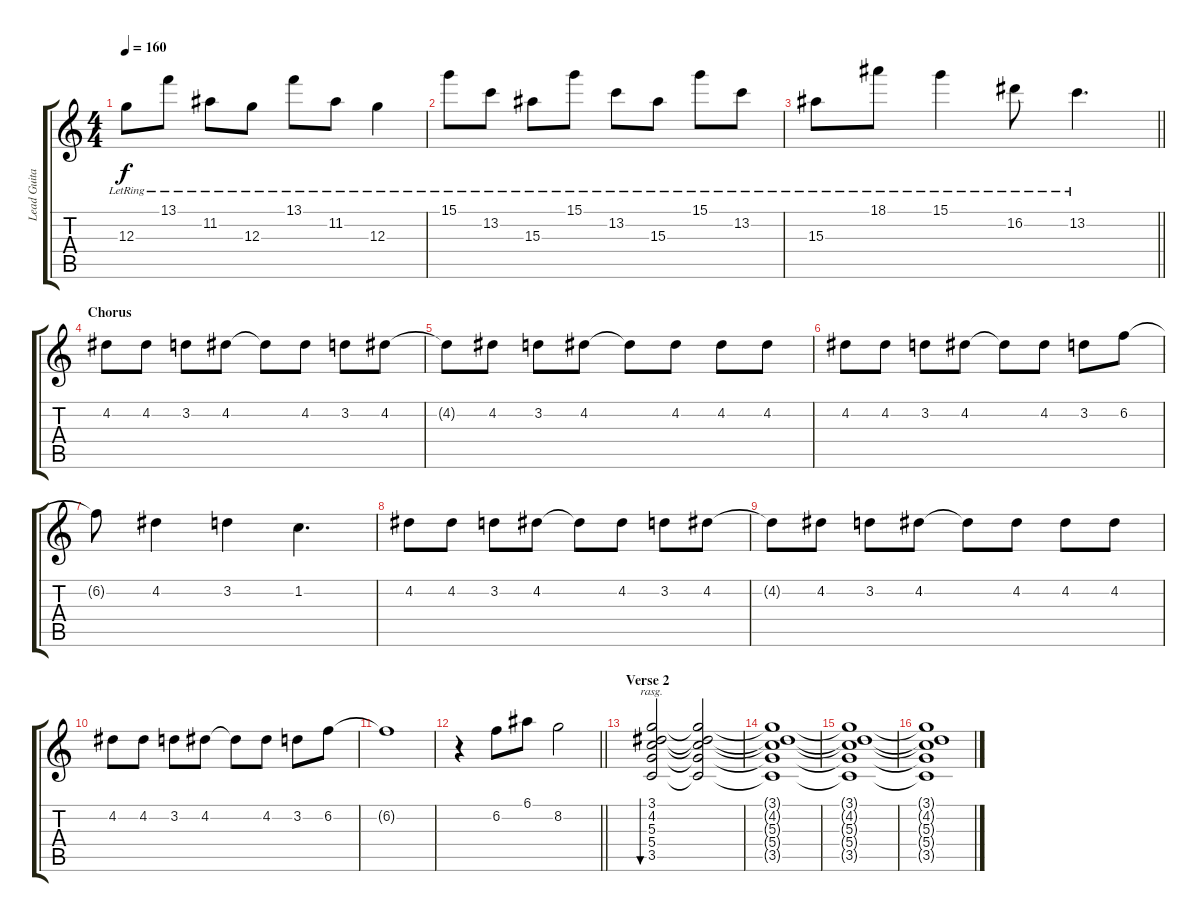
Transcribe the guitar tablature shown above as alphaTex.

\track ("Lead Guitar" "Lead Guita") {instrument distortionguitar}
\staff {score tabs}
\tuning (E4 B3 G3 D3 A2 D2) {hide}
\ts (4 4)
\tempo 160
\clef g2
\ks c
12.3{lr}.8{dy f} 13.1{lr}.8 11.2{lr}.8 12.3{lr}.8 13.1{lr}.8 11.2{lr}.8 12.3{lr}.4 |
15.1{lr}.8 13.2{lr}.8 15.3{lr}.8 15.1{lr}.8 13.2{lr}.8 15.3{lr}.8 15.1{lr}.8 13.2{lr}.8 |
\barLineRight lightlight
15.3{lr}.8 18.1{lr}.8 15.1{lr}.4 16.2{lr}.8 13.2{lr}.4{d} |
\section ("" "Chorus")
4.2.8{volume 13 instrument distortionguitar} 4.2.8 3.2.8 4.2.8 4.2{t}.8 4.2.8 3.2.8 4.2.8 |
4.2{t}.8 4.2.8 3.2.8 4.2.8 4.2{t}.8 4.2.8 4.2.8 4.2.8 |
4.2.8 4.2.8 3.2.8 4.2.8 4.2{t}.8 4.2.8 3.2.8 6.2.8 |
6.2{t}.8 4.2.4 3.2.4 1.2.4{d} |
4.2.8 4.2.8 3.2.8 4.2.8 4.2{t}.8 4.2.8 3.2.8 4.2.8 |
4.2{t}.8 4.2.8 3.2.8 4.2.8 4.2{t}.8 4.2.8 4.2.8 4.2.8 |
4.2.8 4.2.8 3.2.8 4.2.8 4.2{t}.8 4.2.8 3.2.8 6.2.8 |
6.2{t}.1 |
\barLineRight lightlight
r.4 6.2.8{volume 8 instrument electricguitarjazz} 6.1.8 8.2.2 |
\section ("" "Verse 2")
(3.1 4.2 5.3 5.4 3.5).2{bu 480 rasg ii} (3.1{t} 4.2{t} 5.3{t} 5.4{t} 3.5{t}).2 |
(3.1{t} 4.2{t} 5.3{t} 5.4{t} 3.5{t}).1 |
(3.1{t} 4.2{t} 5.3{t} 5.4{t} 3.5{t}).1 |
(3.1{t} 4.2{t} 5.3{t} 5.4{t} 3.5{t}).1
